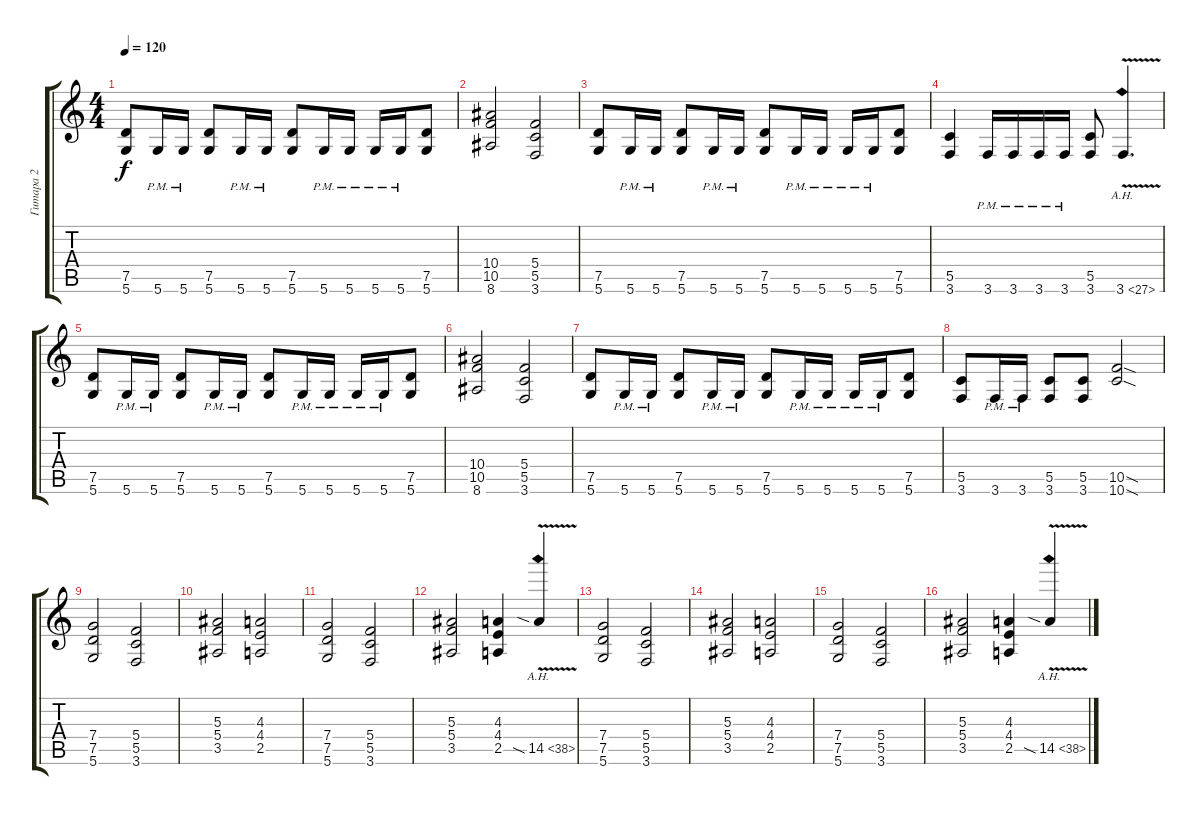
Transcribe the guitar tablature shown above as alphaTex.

\track ("Гитара 2" "Гитара 2") {instrument overdrivenguitar}
\staff {score tabs}
\tuning (D4 A3 F3 C3 G2 D2) {hide}
\ts (4 4)
\tempo 120
\clef g2
\ks c
(7.5 5.6).8{dy f} 5.6{pm}.16 5.6{pm}.16 (7.5 5.6).8 5.6{pm}.16 5.6{pm}.16 (7.5 5.6).8 5.6{pm}.16 5.6{pm}.16 5.6{pm}.16 5.6{pm}.16 (7.5 5.6).8 |
(10.4 10.5 8.6).2 (5.4 5.5 3.6).2 |
(7.5 5.6).8 5.6{pm}.16 5.6{pm}.16 (7.5 5.6).8 5.6{pm}.16 5.6{pm}.16 (7.5 5.6).8 5.6{pm}.16 5.6{pm}.16 5.6{pm}.16 5.6{pm}.16 (7.5 5.6).8 |
(5.5 3.6).4 3.6{pm}.16 3.6{pm}.16 3.6{pm}.16 3.6{pm}.16 (5.5 3.6).8 3.6{ah 24 v}.4{d} |
(7.5 5.6).8 5.6{pm}.16 5.6{pm}.16 (7.5 5.6).8 5.6{pm}.16 5.6{pm}.16 (7.5 5.6).8 5.6{pm}.16 5.6{pm}.16 5.6{pm}.16 5.6{pm}.16 (7.5 5.6).8 |
(10.4 10.5 8.6).2 (5.4 5.5 3.6).2 |
(7.5 5.6).8 5.6{pm}.16 5.6{pm}.16 (7.5 5.6).8 5.6{pm}.16 5.6{pm}.16 (7.5 5.6).8 5.6{pm}.16 5.6{pm}.16 5.6{pm}.16 5.6{pm}.16 (7.5 5.6).8 |
(5.5 3.6).8 3.6{pm}.16 3.6{pm}.16 (5.5 3.6).8 (5.5 3.6).8 (10.5{sod} 10.6{sod}).2 |
(7.4 7.5 5.6).2 (5.4 5.5 3.6).2 |
(5.3 5.4 3.5).2 (4.3 4.4 2.5).2 |
(7.4 7.5 5.6).2 (5.4 5.5 3.6).2 |
(5.3 5.4 3.5).2 (4.3 4.4 2.5).4 14.5{ah 24 v sia}.4 |
(7.4 7.5 5.6).2 (5.4 5.5 3.6).2 |
(5.3 5.4 3.5).2 (4.3 4.4 2.5).2 |
(7.4 7.5 5.6).2 (5.4 5.5 3.6).2 |
(5.3 5.4 3.5).2 (4.3 4.4 2.5).4 14.5{ah 24 v sia}.4
